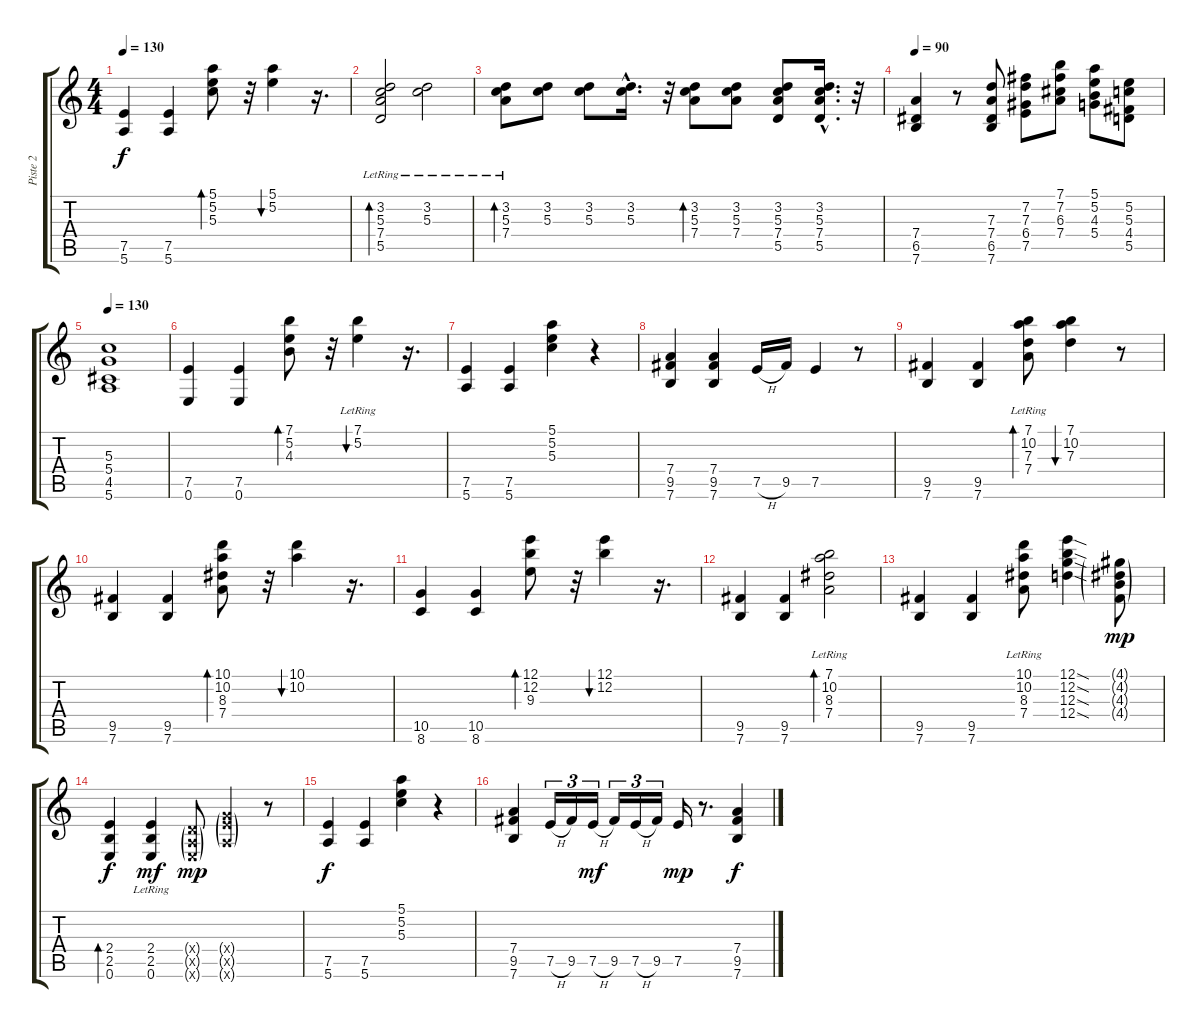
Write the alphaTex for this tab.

\track ("Piste 2" "Piste 2") {instrument acousticguitarsteel}
\staff {score tabs}
\tuning (E4 B3 G3 D3 A2 E2) {hide}
\ts (4 4)
\tempo 130
\clef g2
\ks c
(7.5 5.6).4{dy f} (7.5 5.6).4 (5.1 5.2 5.3).8{bd 60} r.32 (5.1 5.2).4{bu 120} r.16{d} |
(3.2{lr} 5.3{lr} 7.4{lr} 5.5{lr}).2{bd 240} (3.2{lr} 5.3{lr}).2 |
(3.2{lr} 5.3{lr} 7.4{lr}).8{bd 240} (3.2 5.3).8 (3.2 5.3).8 (3.2{hac} 5.3{hac}).16{d} r.32 (3.2 5.3 7.4).8{bd 30} (3.2 5.3 7.4).8 (3.2 5.3 7.4 5.5).8 (3.2{hac} 5.3{hac} 7.4{hac} 5.5{hac}).16{d} r.32 |
\tempo 90
(7.4 6.5 7.6).4 r.8 (7.3 7.4 6.5 7.6).8 (7.2 7.3 6.4 7.5).8 (7.1 7.2 6.3 7.4).8 (5.1 5.2 4.3 5.4).8 (5.2 5.3 4.4 5.5).8 |
\tempo 130
(5.3 5.4 4.5 5.6).1 |
(7.5 0.6).4 (7.5 0.6).4 (7.1 5.2 4.3).8{bd 30} r.32 (7.1{lr} 5.2{lr}).4{bu 30} r.16{d} |
(7.5 5.6).4 (7.5 5.6).4 (5.1 5.2 5.3).4 r.4 |
(7.4 9.5 7.6).4 (7.4 9.5 7.6).4 7.5{h}.16 9.5.16 7.5.4 r.8 |
(9.5 7.6).4 (9.5 7.6).4 (7.1 10.2{lr} 7.3{lr} 7.4{lr}).8{bd 30} (7.1 10.2 7.3).4{bu 30} r.8 |
(9.5 7.6).4 (9.5 7.6).4 (10.1 10.2 8.3 7.4).8{bd 30} r.32 (10.1 10.2).4{bu 60} r.16{d} |
(10.5 8.6).4 (10.5 8.6).4 (12.1 12.2 9.3).8{bd 60} r.32 (12.1 12.2).4{bu 60} r.16{d} |
(9.5 7.6).4 (9.5 7.6).4 (7.1{lr} 10.2{lr} 8.3{lr} 7.4{lr}).2{bd 240} |
(9.5 7.6).4 (9.5 7.6).4 (10.1{lr} 10.2{lr} 8.3{lr} 7.4{lr}).8 (12.1{sod} 12.2{sod} 12.3{sod} 12.4{sod}).4 (4.1{g} 4.2{g} 4.3{g} 4.4{g}).8{dy mp} |
(2.4 2.5 0.6).4{bd 480 dy f} (2.4{lr} 2.5{lr} 0.6{lr}).4{dy mf} (0.4{g x} 0.5{g x} 0.6{g x}).8{dy mp} (5.4{g x} 7.5{g x} 5.6{g x}).4 r.8 |
(7.5 5.6).4{dy f} (7.5 5.6).4 (5.1 5.2 5.3).4 r.4 |
(7.4 9.5 7.6).4 7.5{h}.16{tu (3 2)} 9.5.16{tu (3 2)} 7.5{h}.16{tu (3 2) dy mf} 9.5.16{tu (3 2)} 7.5{h}.16{tu (3 2)} 9.5.16{tu (3 2)} 7.5.16{dy mp} r.8{d} (7.4 9.5 7.6).4{dy f}
